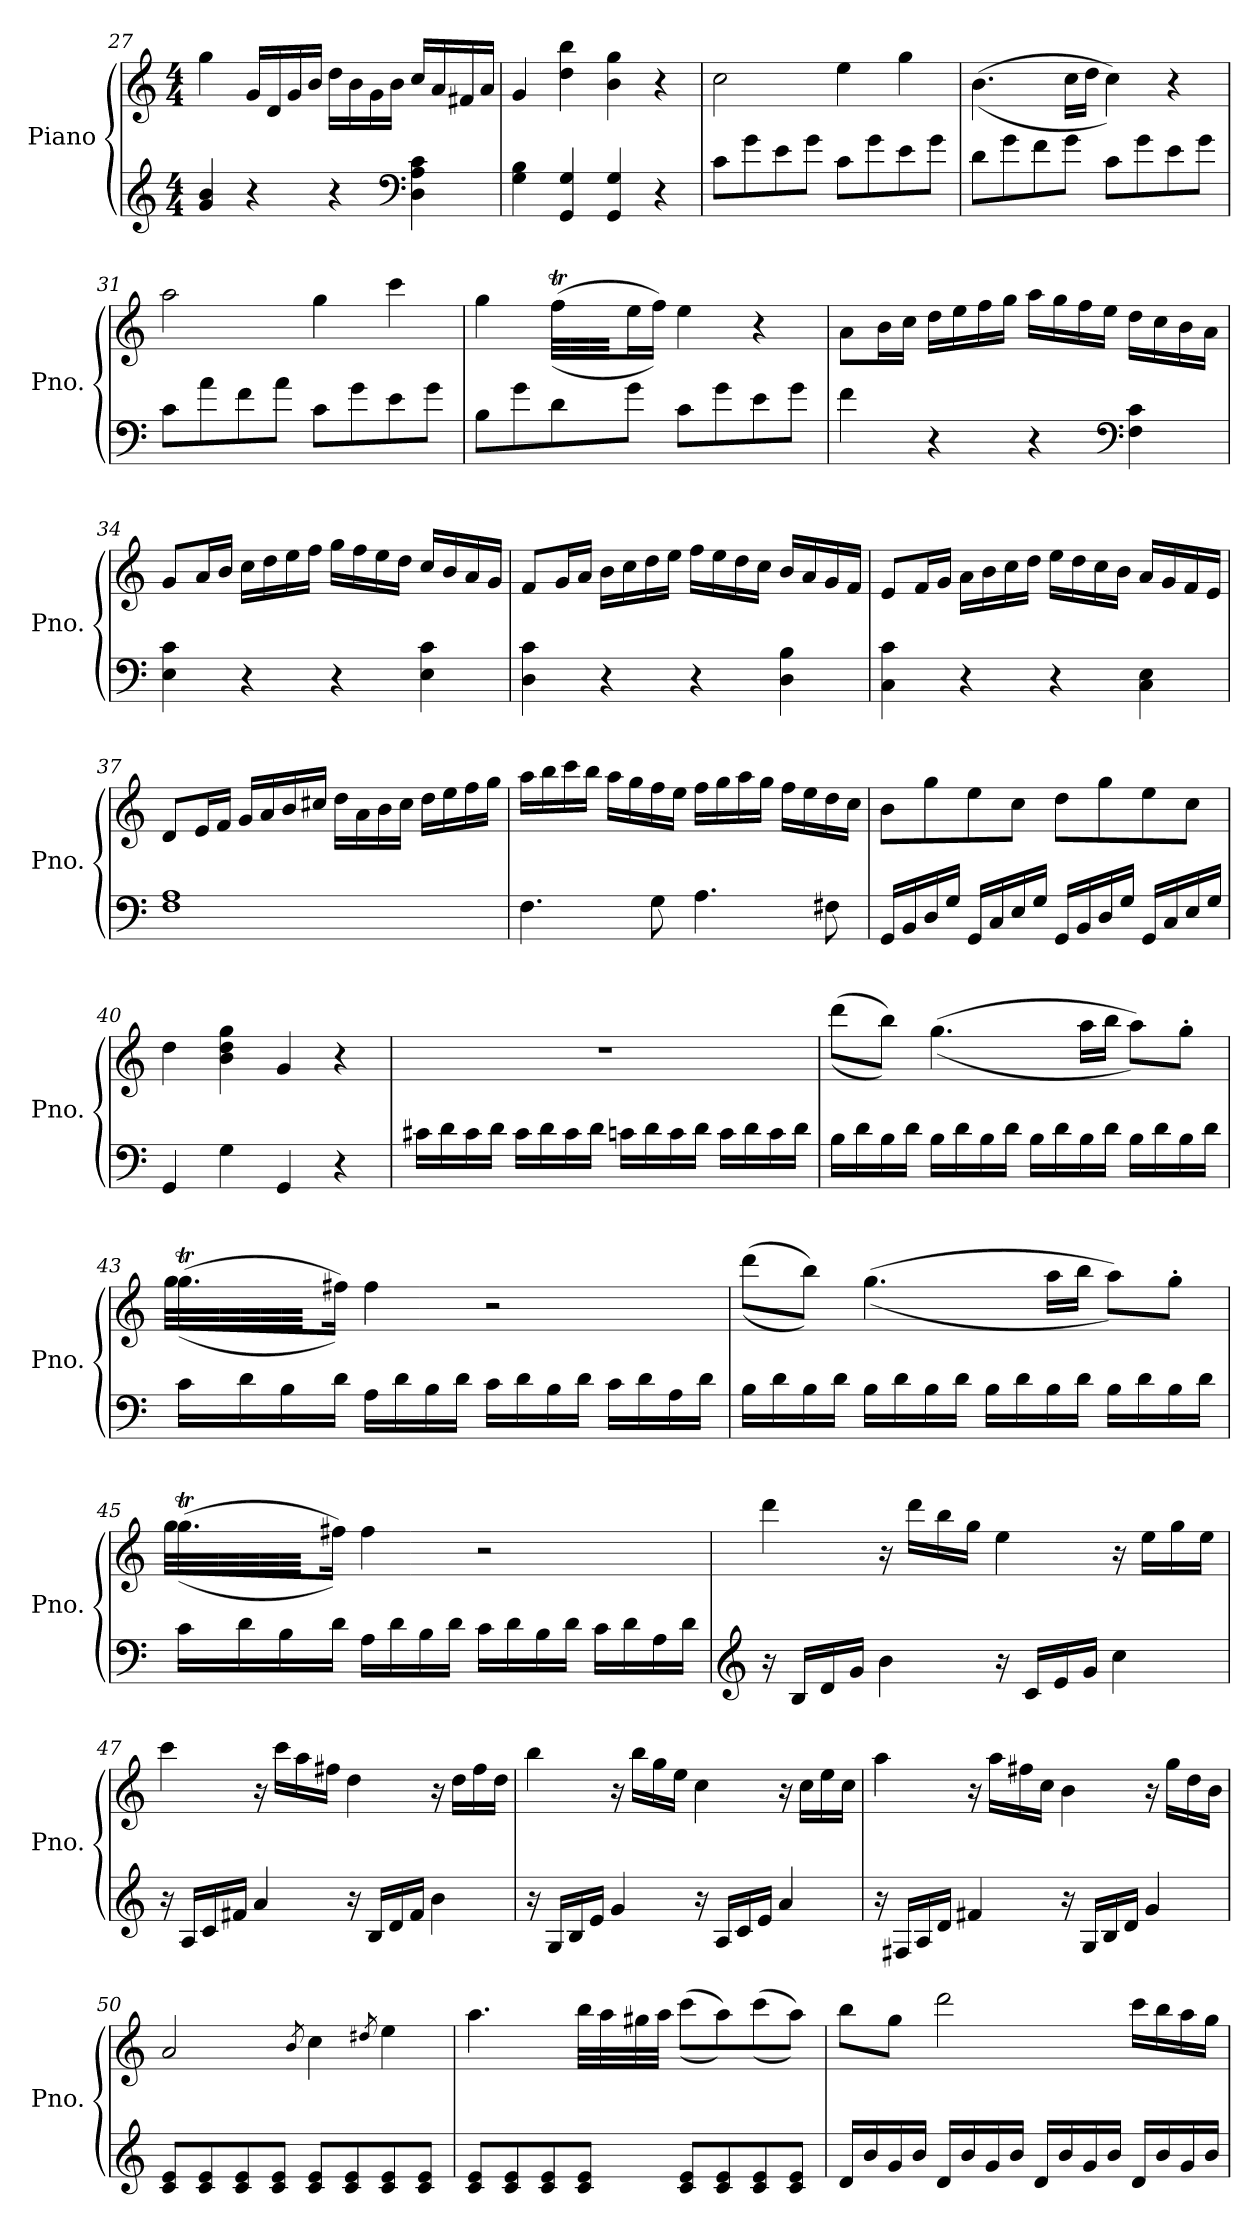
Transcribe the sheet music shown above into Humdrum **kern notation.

**kern	**kern	**dynam
*part1	*part1	*part1
*staff2	*staff1	*staff1/2
*I"Piano	*	*
*I'Pno.	*	*
*clefG2	*clefG2	*
*k[]	*k[]	*
*M4/4	*M4/4	*
=27	=27	=27
4g/ 4b/	4gg\	.
4r	16g/LL	.
.	16d/	.
.	16g/	.
.	16b/JJ	.
4r	16dd\LL	.
.	16b\	.
.	16g\	.
.	16b\JJ	.
*clefF4	*	*
4D\ 4A\ 4c\	16cc/LL	.
.	16a/	.
.	16f#X/	.
.	16a/JJ	.
=28	=28	=28
4G\ 4B\	4g/	.
4GG/ 4G/	4dd\ 4bb\	.
4GG/ 4G/	4b\ 4gg\	.
4r	4r	.
=29	=29	=29
!	!	!LO:DY:b
!	!	!LO:DY:n=1:b
8c\L	2cc\	mf mf
8g\	.	.
8e\	.	.
8g\J	.	.
8c\L	4ee\	.
8g\	.	.
8e\	4gg\	.
8g\J	.	.
!!LO:LB:g=z
=30	=30	=30
8d\L	((4.b\	.
8g\	.	.
8f\	.	.
8g\J	16cc\LL	.
.	16dd\JJ	.
8c\L	4cc\))	.
8g\	.	.
8e\	4r	.
8g\J	.	.
=31	=31	=31
8c\L	2aa\	.
8a\	.	.
8f\	.	.
8a\J	.	.
8c\L	4gg\	.
8g\	.	.
8e\	4ccc\	.
8g\J	.	.
=32	=32	=32
*	*^	*
8B\L	4gg\	4ryy	.
8g\	.	.	.
8d\	(>(>8ffT\L	32ff\LLL	.
.	.	32ee\yy	.
.	.	32ff\yy	.
.	.	32ee\JJJyy	.
8g\J	16ee\L	2ryy	.
.	16ff\JJ))	.	.
8c\L	4ee\	.	.
8g\	.	.	.
8e\	4r	.	.
8g\J	.	8ryy	.
*	*v	*v	*
!!LO:LB:g=z
=33	=33	=33
4f\	8a\L	.
.	16b\L	.
.	16cc\JJ	.
4r	16dd\LL	.
.	16ee\	.
.	16ff\	.
.	16gg\JJ	.
4r	16aa\LL	.
.	16gg\	.
.	16ff\	.
.	16ee\JJ	.
*clefF4	*	*
4F\ 4c\	16dd\LL	.
.	16cc\	.
.	16b\	.
.	16a\JJ	.
=34	=34	=34
4E\ 4c\	8g/L	.
.	16a/L	.
.	16b/JJ	.
4r	16cc\LL	.
.	16dd\	.
.	16ee\	.
.	16ff\JJ	.
4r	16gg\LL	.
.	16ff\	.
.	16ee\	.
.	16dd\JJ	.
4E\ 4c\	16cc/LL	.
.	16b/	.
.	16a/	.
.	16g/JJ	.
=35	=35	=35
4D\ 4c\	8f/L	.
.	16g/L	.
.	16a/JJ	.
4r	16b\LL	.
.	16cc\	.
.	16dd\	.
.	16ee\JJ	.
4r	16ff\LL	.
.	16ee\	.
.	16dd\	.
.	16cc\JJ	.
4D\ 4B\	16b/LL	.
.	16a/	.
.	16g/	.
.	16f/JJ	.
!!LO:LB:g=z
=36	=36	=36
4C\ 4c\	8e/L	.
.	16f/L	.
.	16g/JJ	.
4r	16a\LL	.
.	16b\	.
.	16cc\	.
.	16dd\JJ	.
4r	16ee\LL	.
.	16dd\	.
.	16cc\	.
.	16b\JJ	.
4C\ 4E\	16a/LL	.
.	16g/	.
.	16f/	.
.	16e/JJ	.
=37	=37	=37
1F 1A	8d/L	.
.	16e/L	.
.	16f/JJ	.
.	16g/LL	.
.	16a/	.
.	16b/	.
.	16cc#X/JJ	.
.	16dd\LL	.
.	16a\	.
.	16b\	.
.	16cc#\JJ	.
.	16dd\LL	.
.	16ee\	.
.	16ff\	.
.	16gg\JJ	.
=38	=38	=38
4.F\	16aa\LL	.
.	16bb\	.
.	16ccc\	.
.	16bb\JJ	.
.	16aa\LL	.
.	16gg\	.
8G\	16ff\	.
.	16ee\JJ	.
4.A\	16ff\LL	.
.	16gg\	.
.	16aa\	.
.	16gg\JJ	.
.	16ff\LL	.
.	16ee\	.
8F#X\	16dd\	.
.	16cc\JJ	.
!!LO:LB:g=z
=39	=39	=39
16GG/LL	8b\L	.
16BB/	.	.
16D/	8gg\	.
16G/JJ	.	.
16GG/LL	8ee\	.
16C/	.	.
16E/	8cc\J	.
16G/JJ	.	.
16GG/LL	8dd\L	.
16BB/	.	.
16D/	8gg\	.
16G/JJ	.	.
16GG/LL	8ee\	.
16C/	.	.
16E/	8cc\J	.
16G/JJ	.	.
=40	=40	=40
4GG/	4dd\	.
4G\	4b\ 4dd\ 4gg\	.
4GG/	4g/	.
4r	4r	.
=41	=41	=41
16c#X\LL	1r	.
16d\	.	.
16c#\	.	.
16d\JJ	.	.
16c#\LL	.	.
16d\	.	.
16c#\	.	.
16d\JJ	.	.
16cn\LL	.	.
16d\	.	.
16c\	.	.
16d\JJ	.	.
16c\LL	.	.
16d\	.	.
16c\	.	.
16d\JJ	.	.
!!LO:PB:g=z
=42	=42	=42
16B\LL	((8ddd\L	.
16d\	.	.
16B\	8bb\J))	.
16d\JJ	.	.
16B\LL	((4.gg\	.
16d\	.	.
16B\	.	.
16d\JJ	.	.
16B\LL	.	.
16d\	.	.
16B\	16aa\LL	.
16d\JJ	16bb\JJ	.
16B\LL	8aa\L))	.
16d\	.	.
16B\	8gg'\J	.
16d\JJ	.	.
=43	=43	=43
*	*^	*
16c\LL	((8.ggT\L	32gg\LLL	.
.	.	32ff#X\yy	.
16d\	.	32gg\yy	.
.	.	32ff#\yy	.
16B\	.	32gg\yy	.
.	.	32ff#\JJJyy	.
16d\JJ	16ff#X\Jk))	2ryy	.
16A\LL	4ff#\	.	.
16d\	.	.	.
16B\	.	.	.
16d\JJ	.	.	.
16c\LL	2r	.	.
16d\	.	.	.
16B\	.	.	.
16d\JJ	.	4ryy	.
16c\LL	.	.	.
16d\	.	.	.
16A\	.	.	.
16d\JJ	.	16ryy	.
*	*v	*v	*
!!LO:LB:g=z
=44	=44	=44
16B\LL	((8ddd\L	.
16d\	.	.
16B\	8bb\J))	.
16d\JJ	.	.
16B\LL	((4.gg\	.
16d\	.	.
16B\	.	.
16d\JJ	.	.
16B\LL	.	.
16d\	.	.
16B\	16aa\LL	.
16d\JJ	16bb\JJ	.
16B\LL	8aa\L))	.
16d\	.	.
16B\	8gg'\J	.
16d\JJ	.	.
=45	=45	=45
*	*^	*
16c\LL	((8.ggT\L	32gg\LLL	.
.	.	32ff#X\yy	.
16d\	.	32gg\yy	.
.	.	32ff#\yy	.
16B\	.	32gg\yy	.
.	.	32ff#\JJJyy	.
16d\JJ	16ff#X\Jk))	2ryy	.
16A\LL	4ff#\	.	.
16d\	.	.	.
16B\	.	.	.
16d\JJ	.	.	.
16c\LL	2r	.	.
16d\	.	.	.
16B\	.	.	.
16d\JJ	.	4ryy	.
16c\LL	.	.	.
16d\	.	.	.
16A\	.	.	.
16d\JJ	.	16ryy	.
*	*v	*v	*
!!LO:LB:g=z
=46	=46	=46
*clefG2	*	*
16r	4ddd\	.
16B/LL	.	.
16d/	.	.
16g/JJ	.	.
4b\	16r	.
.	16ddd\LL	.
.	16bb\	.
.	16gg\JJ	.
16r	4ee\	.
16c/LL	.	.
16e/	.	.
16g/JJ	.	.
4cc\	16r	.
.	16ee\LL	.
.	16gg\	.
.	16ee\JJ	.
=47	=47	=47
16r	4ccc\	.
16A/LL	.	.
16c/	.	.
16f#X/JJ	.	.
4a/	16r	.
.	16ccc\LL	.
.	16aa\	.
.	16ff#X\JJ	.
16r	4dd\	.
16B/LL	.	.
16d/	.	.
16f#/JJ	.	.
4b\	16r	.
.	16dd\LL	.
.	16ff#\	.
.	16dd\JJ	.
!!LO:LB:g=z
=48	=48	=48
16r	4bb\	.
16G/LL	.	.
16B/	.	.
16e/JJ	.	.
4g/	16r	.
.	16bb\LL	.
.	16gg\	.
.	16ee\JJ	.
16r	4cc\	.
16A/LL	.	.
16c/	.	.
16e/JJ	.	.
4a/	16r	.
.	16cc\LL	.
.	16ee\	.
.	16cc\JJ	.
=49	=49	=49
16r	4aa\	.
16F#X/LL	.	.
16A/	.	.
16d/JJ	.	.
4f#X/	16r	.
.	16aa\LL	.
.	16ff#X\	.
.	16cc\JJ	.
16r	4b\	.
16G/LL	.	.
16B/	.	.
16d/JJ	.	.
4g/	16r	.
.	16gg\LL	.
.	16dd\	.
.	16b\JJ	.
=50	=50	=50
8c/ 8e/L	2a/	.
8c/ 8e/	.	.
8c/ 8e/	.	.
8c/ 8e/J	.	.
.	8qb/	.
8c/ 8e/L	4cc\	.
8c/ 8e/	.	.
.	8qdd#X/	.
8c/ 8e/	4ee\	.
8c/ 8e/J	.	.
!!LO:LB:g=z
=51	=51	=51
8c/ 8e/L	4.aa\	.
8c/ 8e/	.	.
8c/ 8e/	.	.
8c/ 8e/J	32bb\LLL	.
.	32aa\	.
.	32gg#X\	.
.	32aa\JJJ	.
8c/ 8e/L	((8ccc\L	.
8c/ 8e/	8aa\))	.
8c/ 8e/	((8ccc\	.
8c/ 8e/J	8aa\J))	.
=52	=52	=52
16d/LL	8bb\L	.
16b/	.	.
16g/	8gg\J	.
16b/JJ	.	.
16d/LL	2ddd\	.
16b/	.	.
16g/	.	.
16b/JJ	.	.
16d/LL	.	.
16b/	.	.
16g/	.	.
16b/JJ	.	.
16d/LL	16ccc\LL	.
16b/	16bb\	.
16g/	16aa\	.
16b/JJ	16gg\JJ	.
=	=	=
*-	*-	*-
